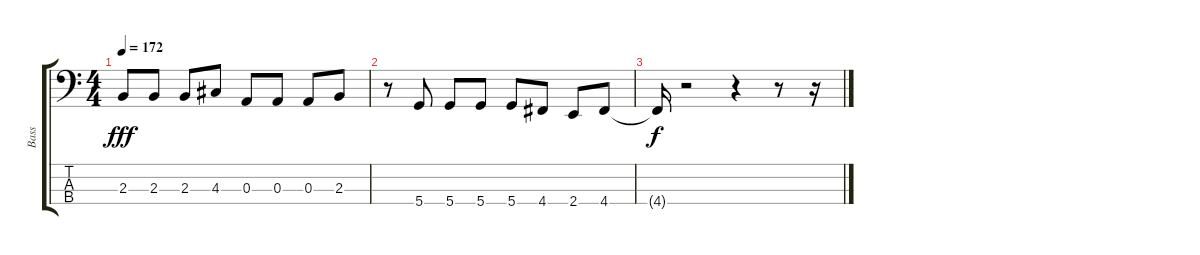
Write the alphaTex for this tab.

\track ("Bass" "Bass") {instrument electricbassfinger}
\staff {score tabs}
\tuning (G2 D2 A1 D1) {hide}
\ts (4 4)
\tempo 172
\clef f4
\ks c
2.3.8{dy fff} 2.3.8 2.3.8 4.3.8 0.3.8 0.3.8 0.3.8 2.3.8 |
r.8 5.4.8 5.4.8 5.4.8 5.4.8 4.4.8 2.4.8 4.4.8 |
4.4{t}.16{dy f} r.2 r.4 r.8 r.16
